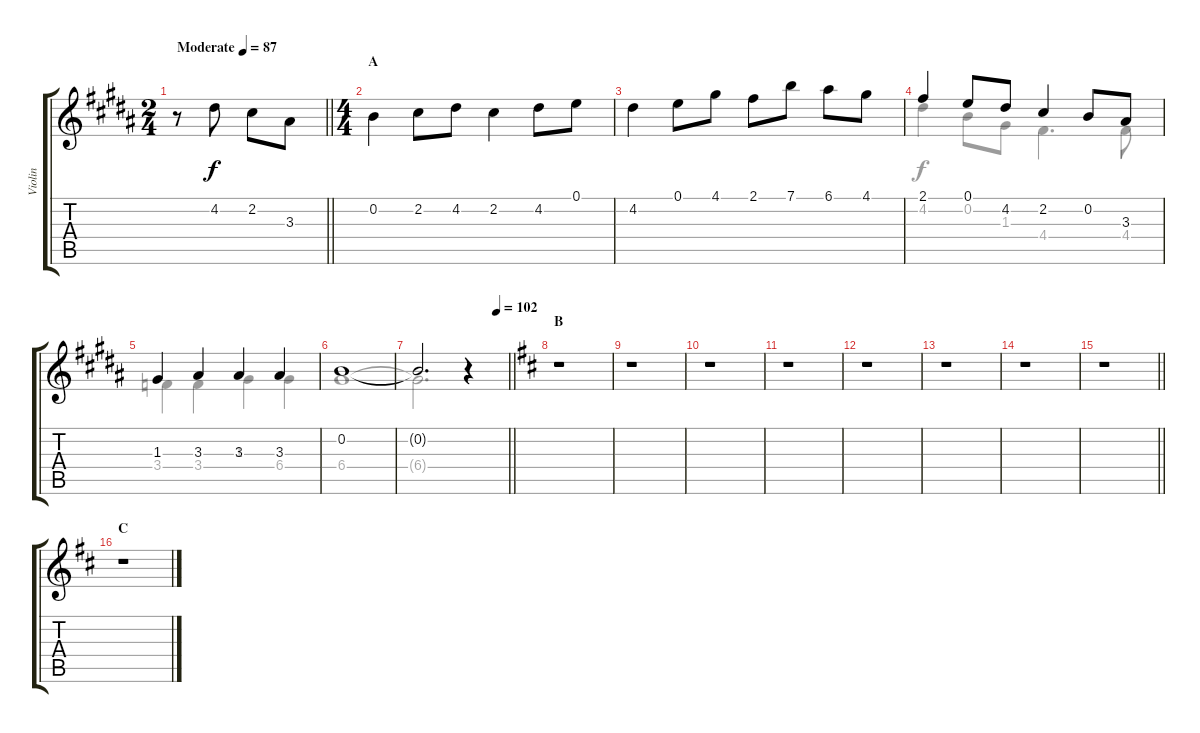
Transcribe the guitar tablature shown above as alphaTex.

\track ("Violin" "Violin") {instrument violin}
\staff {score tabs}
\tuning (E5 B4 G4 D4 A3 E3) {hide}
\voice
\ts (2 4)
\tempo (87 "Moderate")
\clef g2
\barLineRight lightlight
\ks b
r.8{dy f instrument violin} 4.2.8 2.2.8 3.3.8 |
\ts (4 4)
\section ("" "A")
0.2.4 2.2.8 4.2.8 2.2.4 4.2.8 0.1.8 |
4.2.4 0.1.8 4.1.8 2.1.8 7.1.8 6.1.8 4.1.8 |
2.1.4 0.1.8 4.2.8 2.2.4 0.2.8 3.3.8 |
1.3.4 3.3.4 3.3.4 3.3.4 |
0.2.1 |
\tempo (102 0.875)
\barLineRight lightlight
0.2{t}.2{d} r.4 |
\section ("" "B")
\ks d
r.1 |
r.1 |
r.1 |
r.1 |
r.1 |
r.1 |
r.1 |
\barLineRight lightlight
r.1 |
\section ("" "C")
r.1
\voice
\clef g2
\ottava regular
\simile none
\barLineRight lightlight
\ks b
|
|
|
4.2.4 0.2.8 1.3.8 4.4.4{d} 4.4.8 |
3.4.4 3.4.4 1.3.4 6.4.4 |
6.4.1 |
\barLineRight lightlight
6.4{t}.2{d} r.4 |
\ks d
|
|
|
|
|
|
|
\barLineRight lightlight
|
